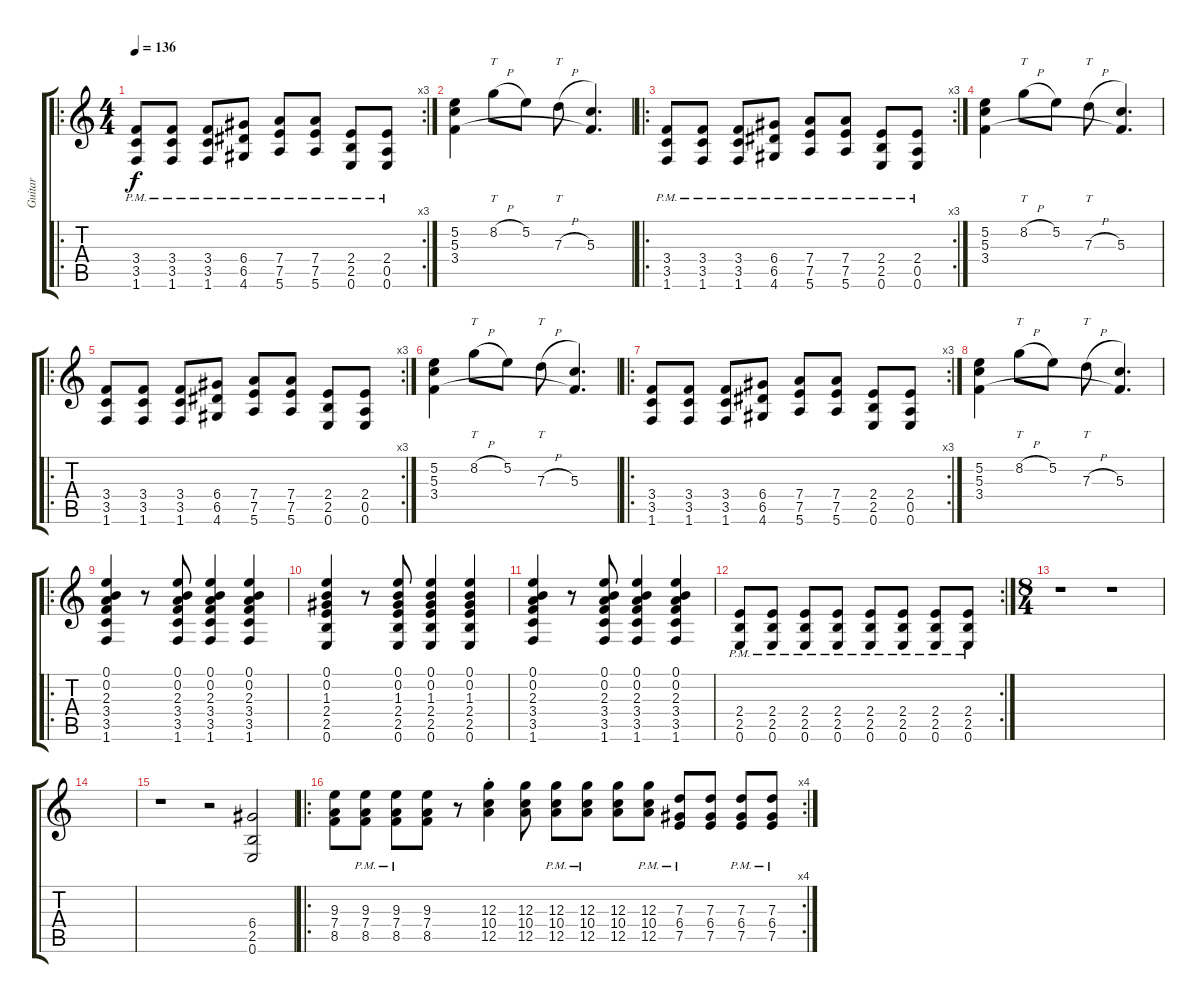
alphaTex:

\track ("Guitar" "Guitar") {instrument distortionguitar}
\staff {score tabs}
\tuning (E4 B3 G3 D3 A2 E2) {hide}
\ro
\rc 3
\ts (4 4)
\tempo 136
\clef g2
\ks c
(3.4{pm} 3.5{pm} 1.6{pm}).8{dy f} (3.4{pm} 3.5{pm} 1.6{pm}).8 (3.4{pm} 3.5{pm} 1.6{pm}).8 (6.4{pm} 6.5{pm} 4.6{pm}).8 (7.4{pm} 7.5{pm} 5.6{pm}).8 (7.4{pm} 7.5{pm} 5.6{pm}).8 (2.4{pm} 2.5{pm} 0.6{pm}).8 (2.4{pm} 0.5{pm} 0.6{pm}).8 |
(5.2 5.3 3.4).4 8.2{h}.8{tt} 5.2.8 7.3{h}.8{tt} (5.3 3.4{t}).4{d} |
\ro
\rc 3
(3.4{pm} 3.5{pm} 1.6{pm}).8 (3.4{pm} 3.5{pm} 1.6{pm}).8 (3.4{pm} 3.5{pm} 1.6{pm}).8 (6.4{pm} 6.5{pm} 4.6{pm}).8 (7.4{pm} 7.5{pm} 5.6{pm}).8 (7.4{pm} 7.5{pm} 5.6{pm}).8 (2.4{pm} 2.5{pm} 0.6{pm}).8 (2.4{pm} 0.5{pm} 0.6{pm}).8 |
(5.2 5.3 3.4).4 8.2{h}.8{tt} 5.2.8 7.3{h}.8{tt} (5.3 3.4{t}).4{d} |
\ro
\rc 3
(3.4 3.5 1.6).8 (3.4 3.5 1.6).8 (3.4 3.5 1.6).8 (6.4 6.5 4.6).8 (7.4 7.5 5.6).8 (7.4 7.5 5.6).8 (2.4 2.5 0.6).8 (2.4 0.5 0.6).8 |
(5.2 5.3 3.4).4 8.2{h}.8{tt} 5.2.8 7.3{h}.8{tt} (5.3 3.4{t}).4{d} |
\ro
\rc 3
(3.4 3.5 1.6).8 (3.4 3.5 1.6).8 (3.4 3.5 1.6).8 (6.4 6.5 4.6).8 (7.4 7.5 5.6).8 (7.4 7.5 5.6).8 (2.4 2.5 0.6).8 (2.4 0.5 0.6).8 |
(5.2 5.3 3.4).4 8.2{h}.8{tt} 5.2.8 7.3{h}.8{tt} (5.3 3.4{t}).4{d} |
\ro
(0.1 0.2 2.3 3.4 3.5 1.6).4 r.8 (0.1 0.2 2.3 3.4 3.5 1.6).8 (0.1 0.2 2.3 3.4 3.5 1.6).4 (0.1 0.2 2.3 3.4 3.5 1.6).4 |
(0.1 0.2 1.3 2.4 2.5 0.6).4 r.8 (0.1 0.2 1.3 2.4 2.5 0.6).8 (0.1 0.2 1.3 2.4 2.5 0.6).4 (0.1 0.2 1.3 2.4 2.5 0.6).4 |
(0.1 0.2 2.3 3.4 3.5 1.6).4 r.8 (0.1 0.2 2.3 3.4 3.5 1.6).8 (0.1 0.2 2.3 3.4 3.5 1.6).4 (0.1 0.2 2.3 3.4 3.5 1.6).4 |
\rc 2
(2.4{pm} 2.5{pm} 0.6{pm}).8 (2.4{pm} 2.5{pm} 0.6{pm}).8 (2.4{pm} 2.5{pm} 0.6{pm}).8 (2.4{pm} 2.5{pm} 0.6{pm}).8 (2.4{pm} 2.5{pm} 0.6{pm}).8 (2.4{pm} 2.5{pm} 0.6{pm}).8 (2.4{pm} 2.5{pm} 0.6{pm}).8 (2.4{pm} 2.5{pm} 0.6{pm}).8 |
\ts (8 4)
r.1 r.1 |
|
r.1 r.2 (6.4 2.5 0.6).2 |
\ro
\rc 4
(9.3 7.4 8.5).8 (9.3{pm} 7.4 8.5).8 (9.3{pm} 7.4 8.5).8 (9.3 7.4 8.5).8 r.8 (12.3{st} 10.4{st} 12.5{st}).4 (12.3 10.4 12.5).8 (12.3 10.4 12.5{pm}).8 (12.3 10.4 12.5{pm}).8 (12.3 10.4 12.5).8 (12.3 10.4 12.5{pm}).8 (7.3 6.4 7.5{pm}).8 (7.3 6.4 7.5).8 (7.3 6.4 7.5{pm}).8 (7.3 6.4 7.5{pm}).8
